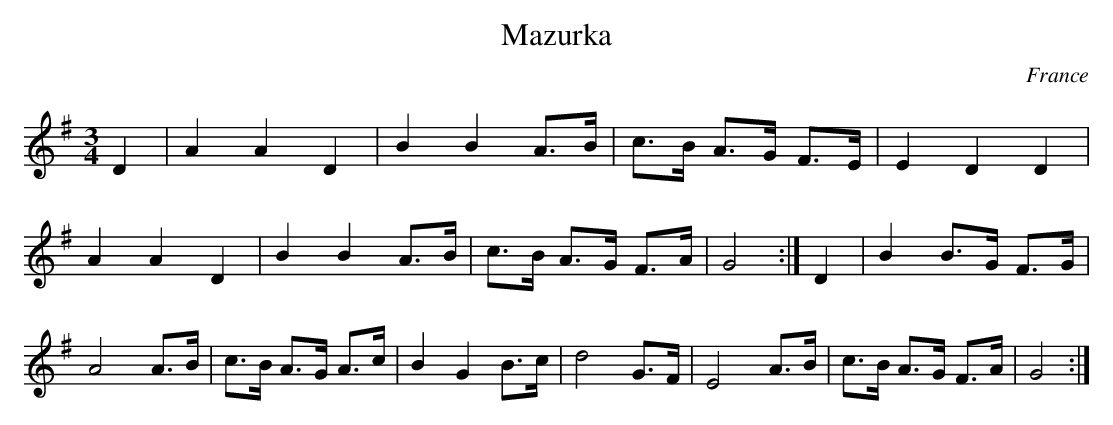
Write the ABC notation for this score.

X:1
T:Mazurka
M:3/4
O:France
K:G major
D2|A2A2D2|B2B2A>B|c>B A>G F>E|E2D2D2|\
A2A2D2| B2B2 A>B| c>B A>G F>A|G4:|\
D2|B2 B>G F>G| A4 A>B| c>B A>G A>c| B2G2 B>c|\
d4 G>F | E4 A>B| c>B A>G F>A | G4:|
